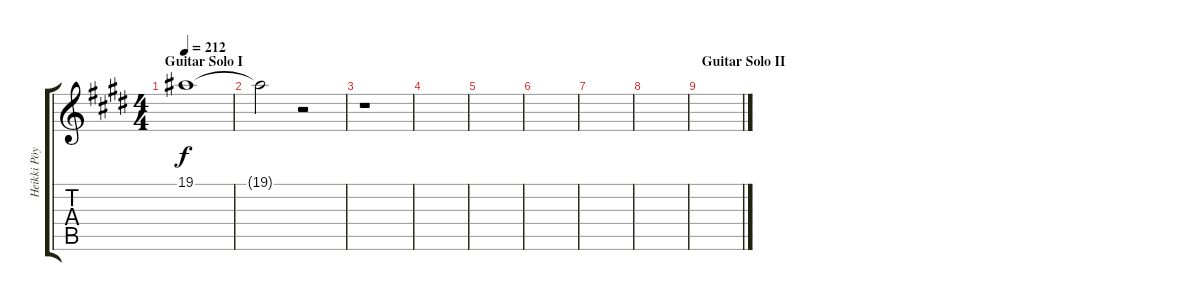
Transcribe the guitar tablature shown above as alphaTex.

\track ("Heikki Pöyhiä - Vocals" "Heikki Pöy") {instrument lead2sawtooth}
\staff {score tabs}
\tuning (Eb4 Bb3 Gb3 Db3 Ab2 Eb2) {hide}
\ts (4 4)
\section ("" "Guitar Solo I")
\tempo 212
\clef g2
\ks c#minor
19.1{t}.1{dy f volume 3} |
19.1{t}.2 r.2 |
r.1{volume 16} |
|
|
|
|
|
\section ("" "Guitar Solo II")
